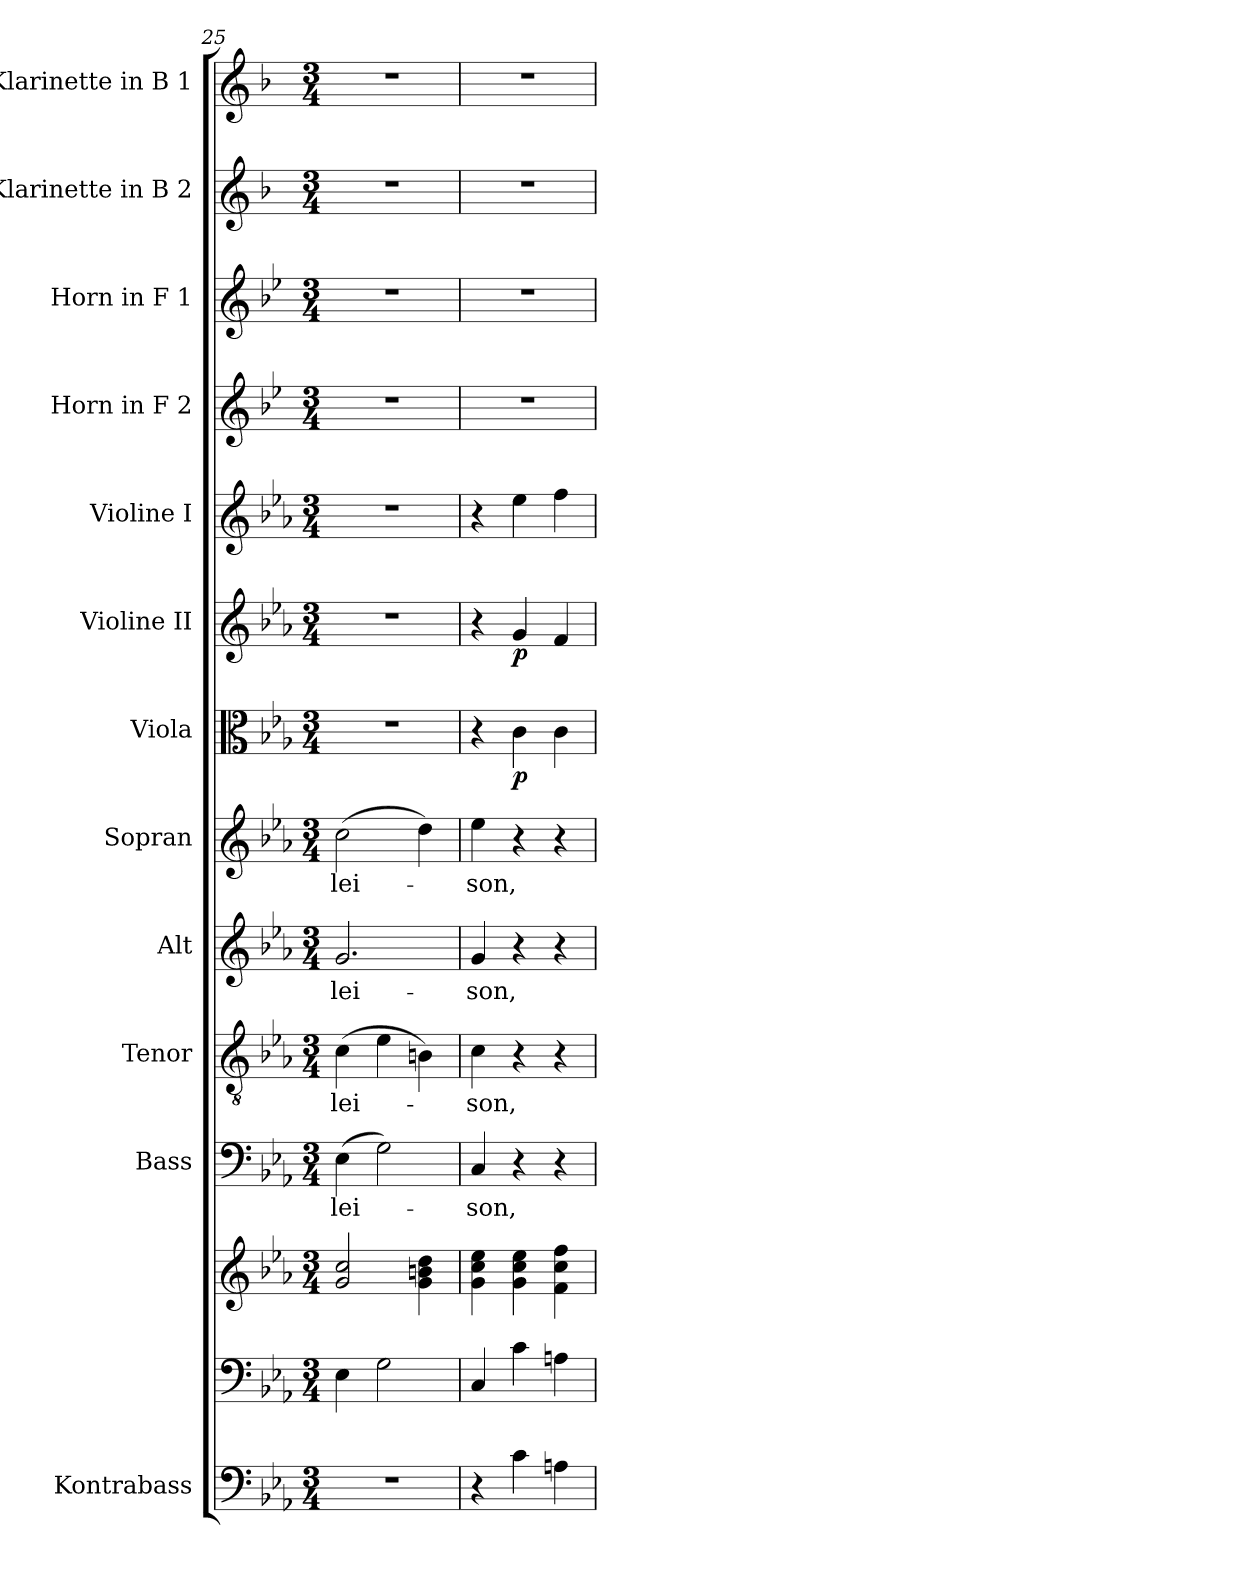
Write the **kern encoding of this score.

**kern	**kern	**kern	**kern	**text	**kern	**text	**kern	**text	**kern	**text	**kern	**dynam	**kern	**dynam	**kern	**kern	**kern	**kern	**kern
*part13	*part12	*part12	*part11	*part11	*part10	*part10	*part9	*part9	*part8	*part8	*part7	*part7	*part6	*part6	*part5	*part4	*part3	*part2	*part1
*staff14	*staff13	*staff12	*staff11	*staff11	*staff10	*staff10	*staff9	*staff9	*staff8	*staff8	*staff7	*staff7	*staff6	*staff6	*staff5	*staff4	*staff3	*staff2	*staff1
*I"Kontrabass	*	*	*I"Bass	*	*I"Tenor	*	*I"Alt	*	*I"Sopran	*	*I"Viola	*	*I"Violine II	*	*I"Violine I	*I"Horn in F 2	*I"Horn in F 1	*I"Klarinette in B 2	*I"Klarinette in B 1
*I'Kb.	*	*	*I'B	*	*I'T	*	*I'A	*	*I'S	*	*I'Vla.	*	*I'Vl. II	*	*I'Vl. I	*I'Hrn. 2	*I'Hrn. 1	*	*
*clefF4	*clefF4	*clefG2	*clefF4	*	*clefGv2	*	*clefG2	*	*clefG2	*	*clefC3	*	*clefG2	*	*clefG2	*clefG2	*clefG2	*clefG2	*clefG2
*ITrd7c12	*	*	*	*	*	*	*	*	*	*	*	*	*	*	*	*ITrd4c7	*ITrd4c7	*ITrd1c2	*ITrd1c2
*k[b-e-a-]	*k[b-e-a-]	*k[b-e-a-]	*k[b-e-a-]	*	*k[b-e-a-]	*	*k[b-e-a-]	*	*k[b-e-a-]	*	*k[b-e-a-]	*	*k[b-e-a-]	*	*k[b-e-a-]	*k[b-e-a-]	*k[b-e-a-]	*k[b-e-a-]	*k[b-e-a-]
*E-:	*E-:	*E-:	*E-:	*	*E-:	*	*E-:	*	*E-:	*	*E-:	*	*E-:	*	*E-:	*E-:	*E-:	*E-:	*E-:
*M3/4	*M3/4	*M3/4	*M3/4	*	*M3/4	*	*M3/4	*	*M3/4	*	*M3/4	*	*M3/4	*	*M3/4	*M3/4	*M3/4	*M3/4	*M3/4
=25	=25	=25	=25	=25	=25	=25	=25	=25	=25	=25	=25	=25	=25	=25	=25	=25	=25	=25	=25
!	!	!	!	!LO:LY:b	!	!LO:LY:b	!	!LO:LY:b	!	!LO:LY:b	!	!	!	!	!	!	!	!	!
2.r	4E-\	2g/ 2cc/	(>4E-\	-lei-	(>4c\	-lei-	2.g/	-lei-	(>2cc\	-lei-	2.r	.	2.r	.	2.r	2.r	2.r	2.r	2.r
.	2G\	.	2G\)	.	4e-\	.	.	.	.	.	.	.	.	.	.	.	.	.	.
.	.	4g\ 4bn\ 4dd\	.	.	4Bn\)	.	.	.	4dd\)	.	.	.	.	.	.	.	.	.	.
=26	=26	=26	=26	=26	=26	=26	=26	=26	=26	=26	=26	=26	=26	=26	=26	=26	=26	=26	=26
!	!	!	!	!LO:LY:b	!	!LO:LY:b	!	!LO:LY:b	!	!LO:LY:b	!	!	!	!	!	!	!	!	!
4r	4C/	4g\ 4cc\ 4ee-\	4C/	-son,	4c\	-son,	4g/	-son,	4ee-\	-son,	4r	.	4r	.	4r	2.r	2.r	2.r	2.r
!	!	!	!	!	!	!	!	!	!	!	!	!LO:DY:b	!	!LO:DY:b	!	!	!	!	!
4C\	4c\	4g\ 4cc\ 4ee-\	4r	.	4r	.	4r	.	4r	.	4c\	p	4g/	p	4ee-\	.	.	.	.
4AAn\	4An\	4f\ 4cc\ 4ff\	4r	.	4r	.	4r	.	4r	.	4c\	.	4f/	.	4ff\	.	.	.	.
=	=	=	=	=	=	=	=	=	=	=	=	=	=	=	=	=	=	=	=
*-	*-	*-	*-	*-	*-	*-	*-	*-	*-	*-	*-	*-	*-	*-	*-	*-	*-	*-	*-
